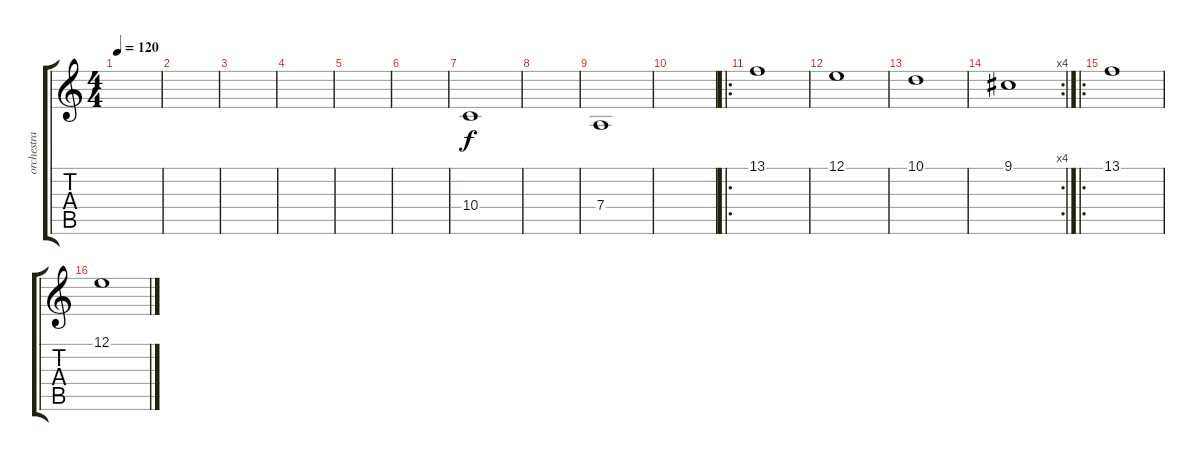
\track ("orchestra" "orchestra") {instrument stringensemble2}
\staff {score tabs}
\tuning (E4 B3 G3 D3 A2 E2) {hide}
\ts (4 4)
\tempo 120
\clef g2
\ks c
|
|
|
|
|
|
10.4.1 |
|
7.4.1 |
|
\ro
13.1.1 |
12.1.1 |
10.1.1 |
\rc 4
9.1.1 |
\ro
13.1.1 |
12.1.1
